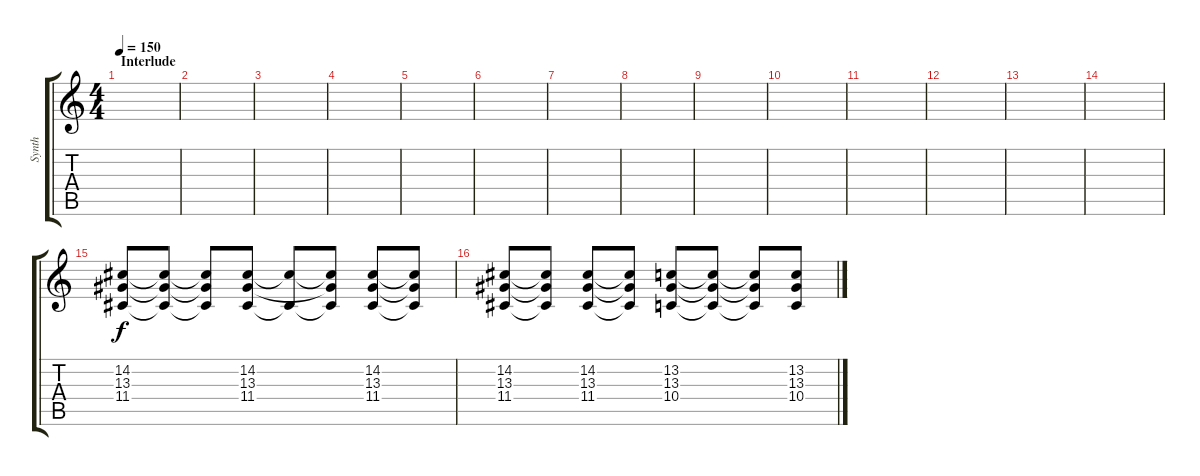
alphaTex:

\track ("Synth" "Synth") {instrument rockorgan}
\staff {score tabs}
\tuning (E4 B3 G3 D3 A2 E2) {hide}
\ts (4 4)
\section ("" "Interlude")
\tempo 150
\clef g2
\ks c
|
|
|
|
|
|
|
|
|
|
|
|
|
|
(14.2 13.3 11.4).8{instrument acousticgrandpiano} (14.2{t} 13.3{t} 11.4{t}).8 (14.2{t} 13.3{t} 11.4{t}).8 (14.2 13.3 11.4).8 (14.2{t} 11.4{t}).8 (14.2{t} 13.3{t} 11.4{t}).8 (14.2 13.3 11.4).8 (14.2{t} 13.3{t} 11.4{t}).8 |
(14.2 13.3 11.4).8 (14.2{t} 13.3{t} 11.4{t}).8 (14.2 13.3 11.4).8 (14.2{t} 13.3{t} 11.4{t}).8 (13.2 13.3 10.4).8 (13.2{t} 13.3{t} 10.4{t}).8 (13.2{t} 13.3{t} 10.4{t}).8 (13.2 13.3 10.4).8
